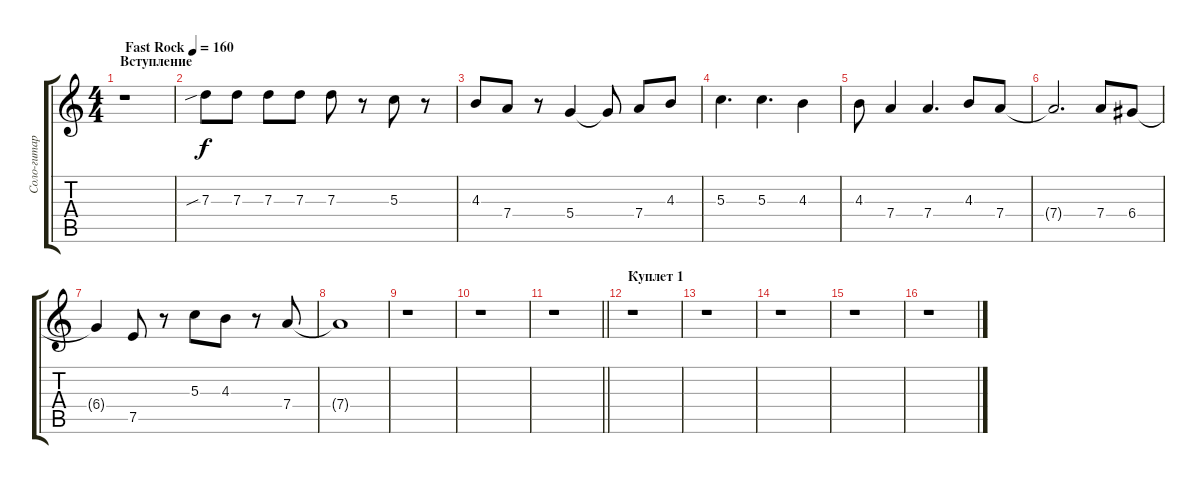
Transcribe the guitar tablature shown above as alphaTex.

\track ("Соло-гитара 1" "Соло-гитар") {instrument overdrivenguitar}
\staff {score tabs}
\tuning (E4 B3 G3 D3 A2 E2) {hide}
\ts (4 4)
\section ("" "Вступление")
\tempo (160 "Fast Rock")
\clef g2
\ks c
r.1{dy f instrument overdrivenguitar} |
7.3{sib}.8 7.3.8 7.3.8 7.3.8 7.3.8 r.8 5.3.8 r.8 |
4.3.8 7.4.8 r.8 5.4.4 5.4{t}.8 7.4.8 4.3.8 |
5.3.4{d} 5.3.4{d} 4.3.4 |
4.3.8 7.4.4 7.4.4{d} 4.3.8 7.4.8 |
7.4{t}.2{d} 7.4.8 6.4.8 |
6.4{t}.4 7.5.8 r.8 5.3.8 4.3.8 r.8 7.4.8 |
7.4{t}.1 |
r.1 |
r.1 |
\barLineRight lightlight
r.1 |
\section ("" "Куплет 1")
r.1 |
r.1 |
r.1 |
r.1 |
r.1
